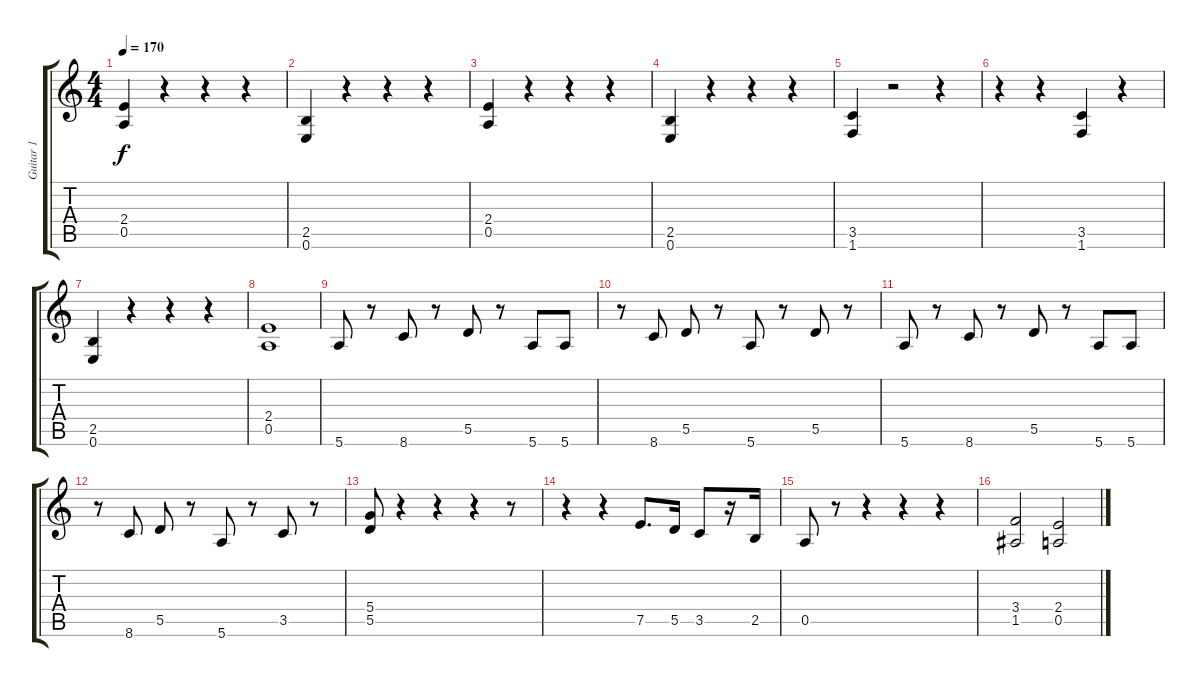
\track ("Guitar 1" "Guitar 1") {instrument distortionguitar}
\staff {score tabs}
\tuning (E4 B3 G3 D3 A2 E2) {hide}
\ts (4 4)
\tempo 170
\clef g2
\ks c
(2.4 0.5).4{dy f} r.4 r.4 r.4 |
(2.5 0.6).4 r.4 r.4 r.4 |
(2.4 0.5).4 r.4 r.4 r.4 |
(2.5 0.6).4 r.4 r.4 r.4 |
(3.5 1.6).4 r.2 r.4 |
r.4 r.4 (3.5 1.6).4 r.4 |
(2.5 0.6).4 r.4 r.4 r.4 |
(2.4 0.5).1 |
5.6.8 r.8 8.6.8 r.8 5.5.8 r.8 5.6.8 5.6.8 |
r.8 8.6.8 5.5.8 r.8 5.6.8 r.8 5.5.8 r.8 |
5.6.8 r.8 8.6.8 r.8 5.5.8 r.8 5.6.8 5.6.8 |
r.8 8.6.8 5.5.8 r.8 5.6.8 r.8 3.5.8 r.8 |
(5.4 5.5).8 r.4 r.4 r.4 r.8 |
r.4 r.4 7.5.8{d} 5.5.16 3.5.8 r.16 2.5.16 |
0.5.8 r.8 r.4 r.4 r.4 |
(3.4 1.5).2 (2.4 0.5).2
